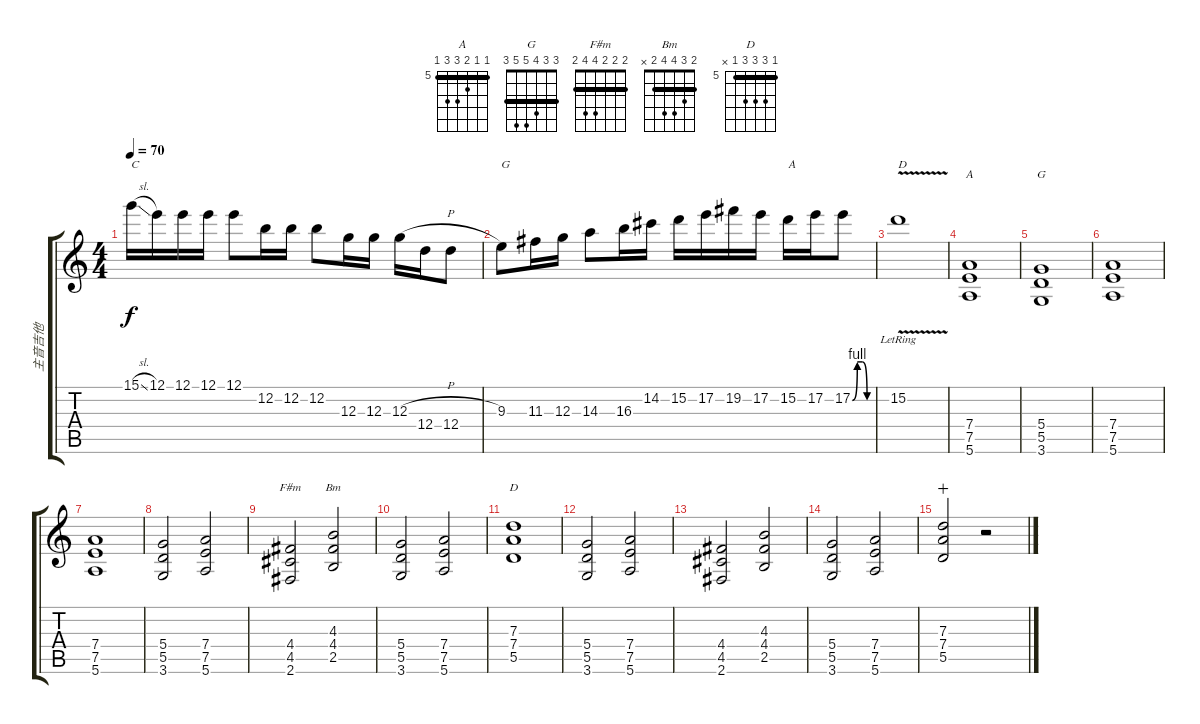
\track ("主音吉他" "主音吉他") {instrument distortionguitar}
\staff {score tabs}
\tuning (E4 B3 G3 D3 A2 E2) {hide}
\chord ("A" 5 5 6 7 7 5) {firstfret 5 barre 5}
\chord ("G" 3 3 4 5 5 3) {barre 3}
\chord ("F#m" 2 2 2 4 4 2) {barre 2}
\chord ("Bm" 2 3 4 4 2 x) {barre 2}
\chord ("D" 5 7 7 7 5 x) {firstfret 5 barre 5}
\ts (4 4)
\tempo 70
\clef g2
\ks c
15.1{sl}.16{txt "C" dy f} 12.1.16 12.1.16 12.1.16 12.1.8 12.2.16 12.2.16 12.2.8 12.3.16 12.3.16 12.3{h}.16 12.4.16 12.4.8 |
9.3.8{txt "G"} 11.3.16 12.3.16 14.3.8 16.3.16 14.2.16 15.2.16 17.2.16 19.2.16 17.2.16 15.2.16{txt "A"} 17.2.16 17.2{be (custom 0 0 15 4 30 4 45 0 60 0)}.8 |
15.2{v lr}.1{txt "D"} |
(7.4 7.5 5.6).1{ch "A" volume 10} |
(5.4 5.5 3.6).1{ch "G"} |
(7.4 7.5 5.6).1 |
(7.4 7.5 5.6).1 |
(5.4 5.5 3.6).2 (7.4 7.5 5.6).2 |
(4.4 4.5 2.6).2{ch "F#m"} (4.3 4.4 2.5).2{ch "Bm"} |
(5.4 5.5 3.6).2 (7.4 7.5 5.6).2 |
(7.3 7.4 5.5).1{ch "D" txt ""} |
(5.4 5.5 3.6).2 (7.4 7.5 5.6).2 |
(4.4 4.5 2.6).2 (4.3 4.4 2.5).2 |
(5.4 5.5 3.6).2 (7.4 7.5 5.6).2 |
(7.3 7.4 5.5).2{volume 0 wahc} r.2
